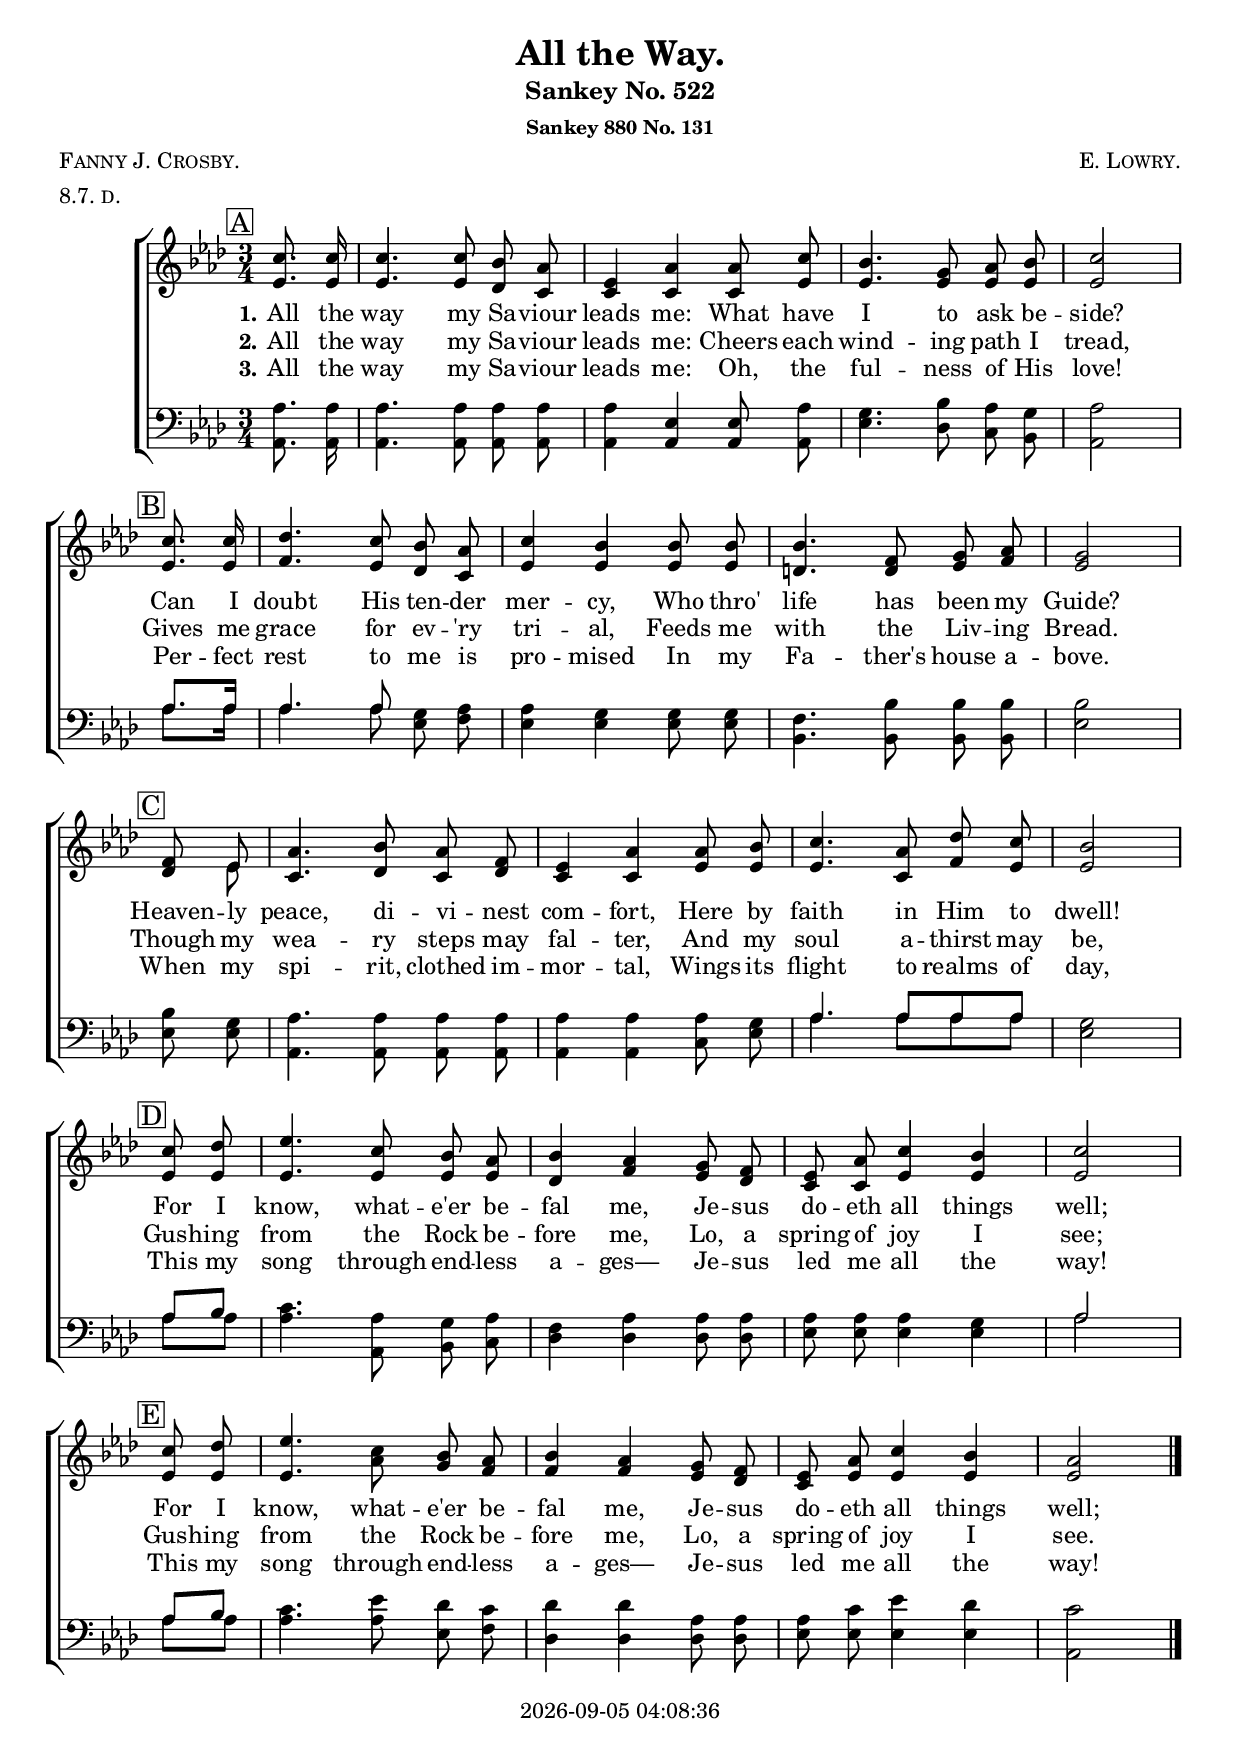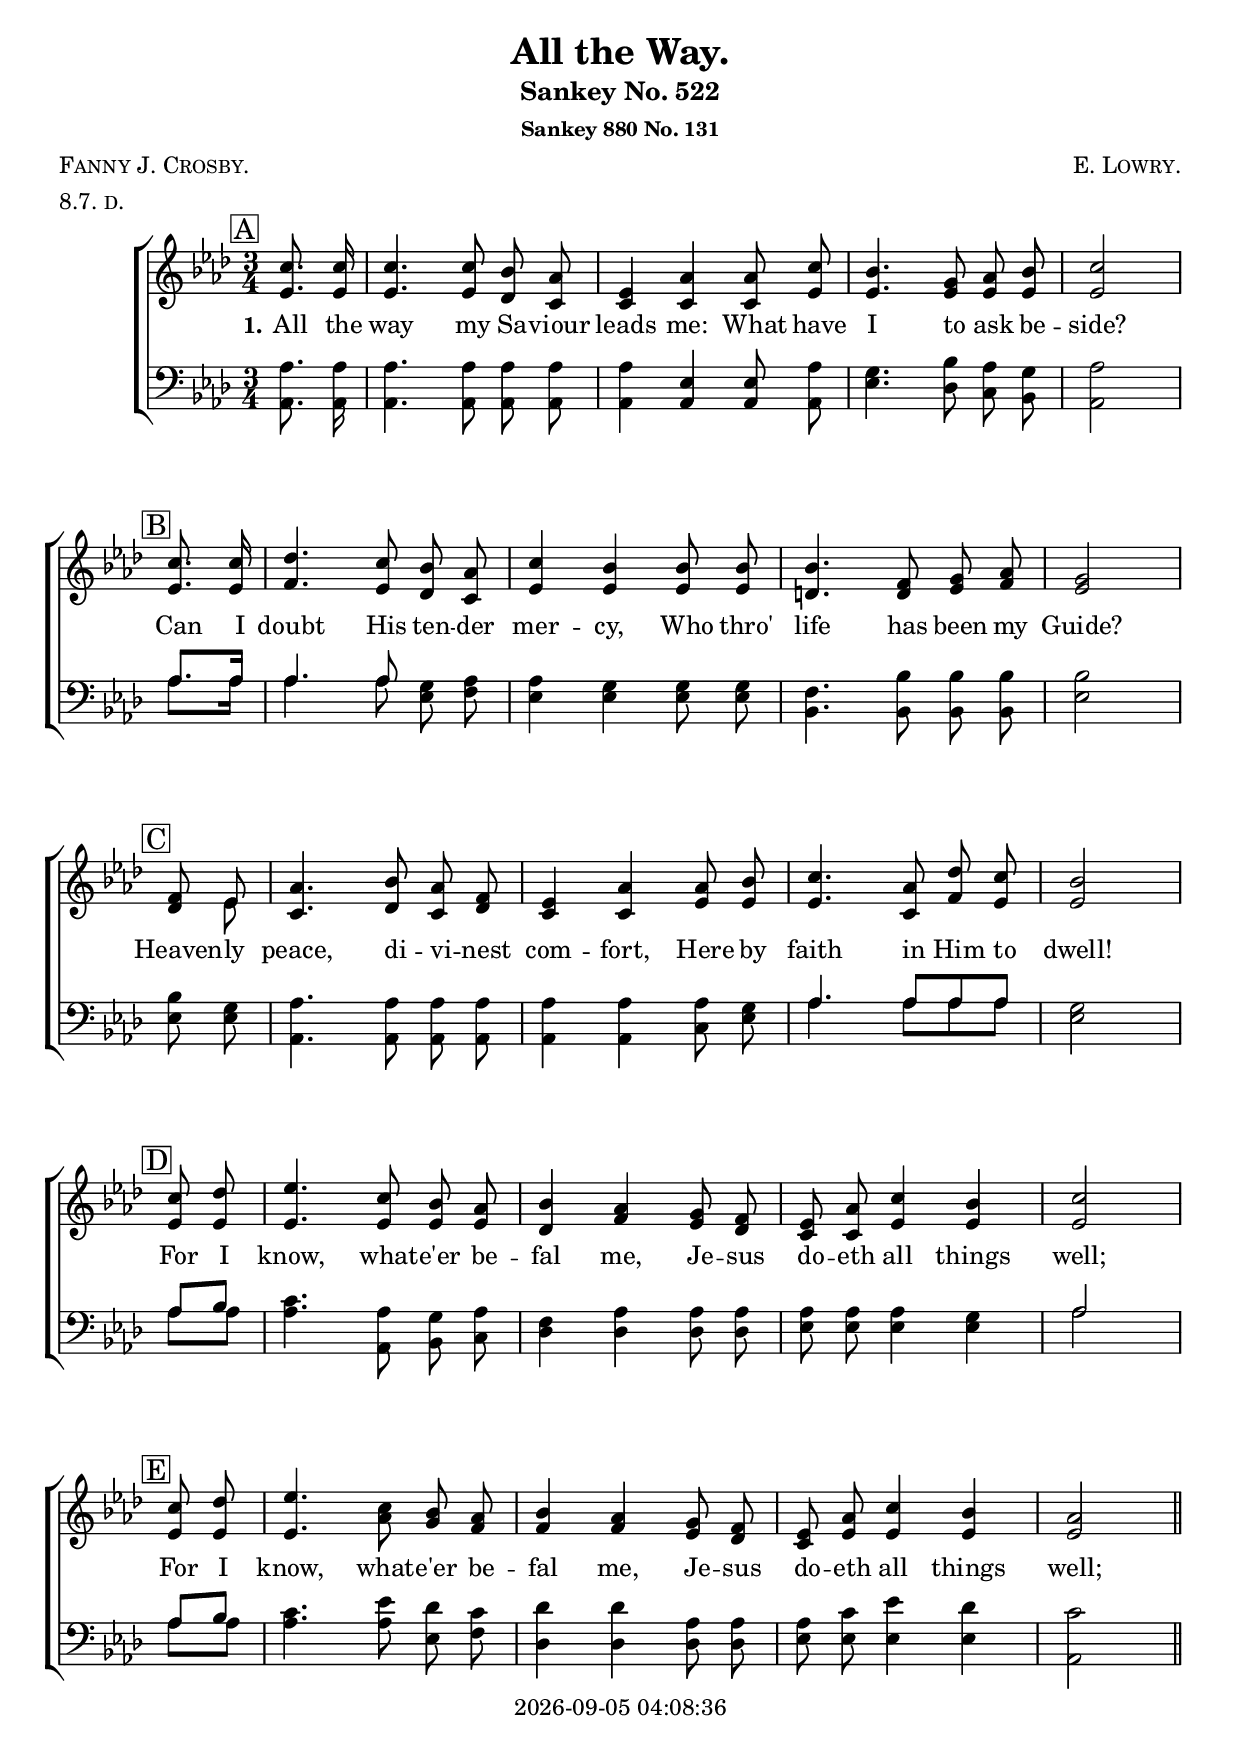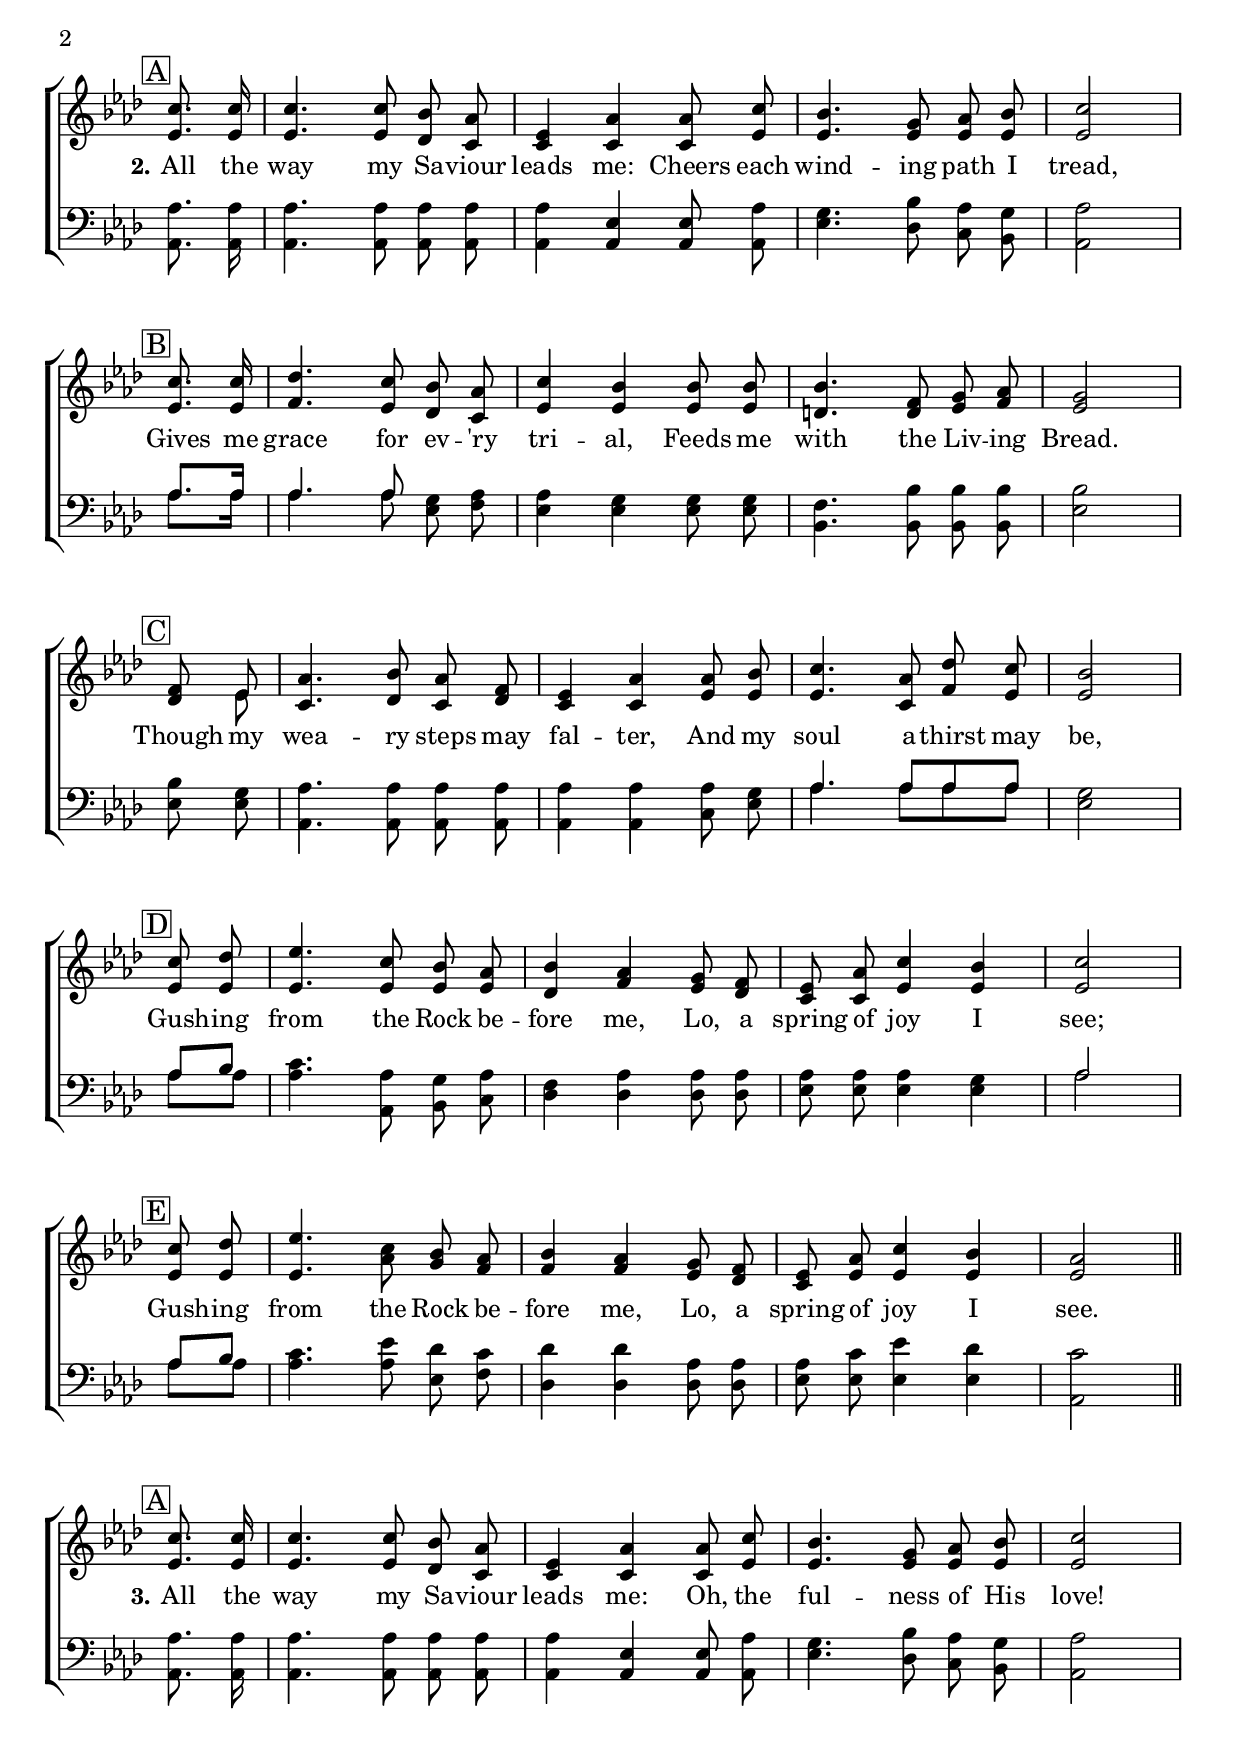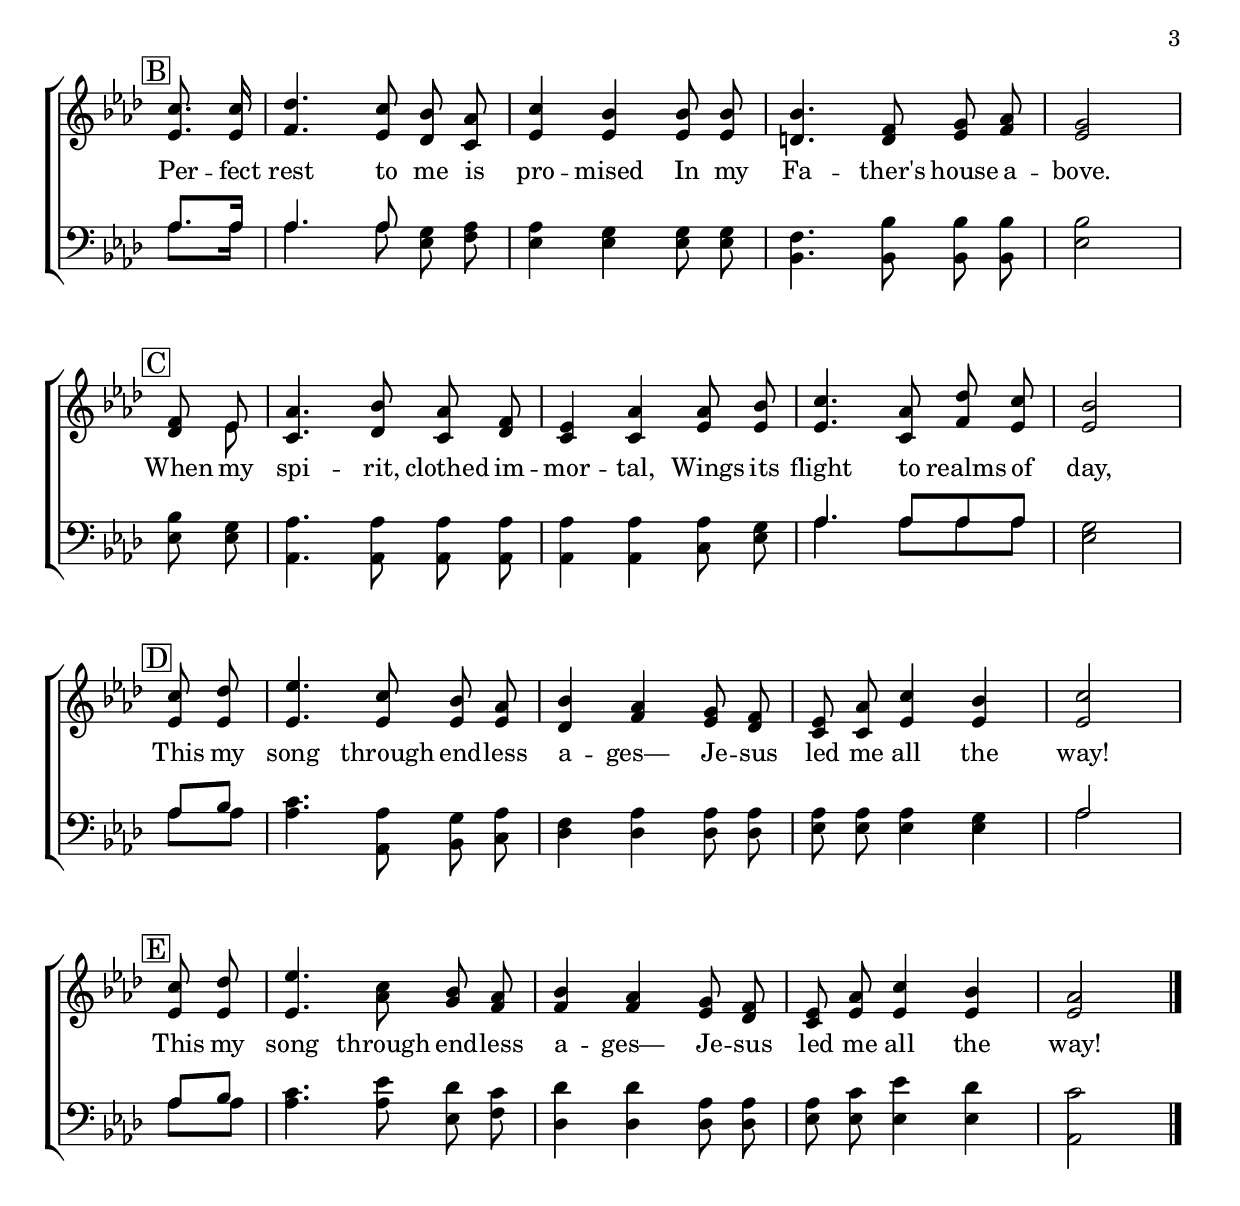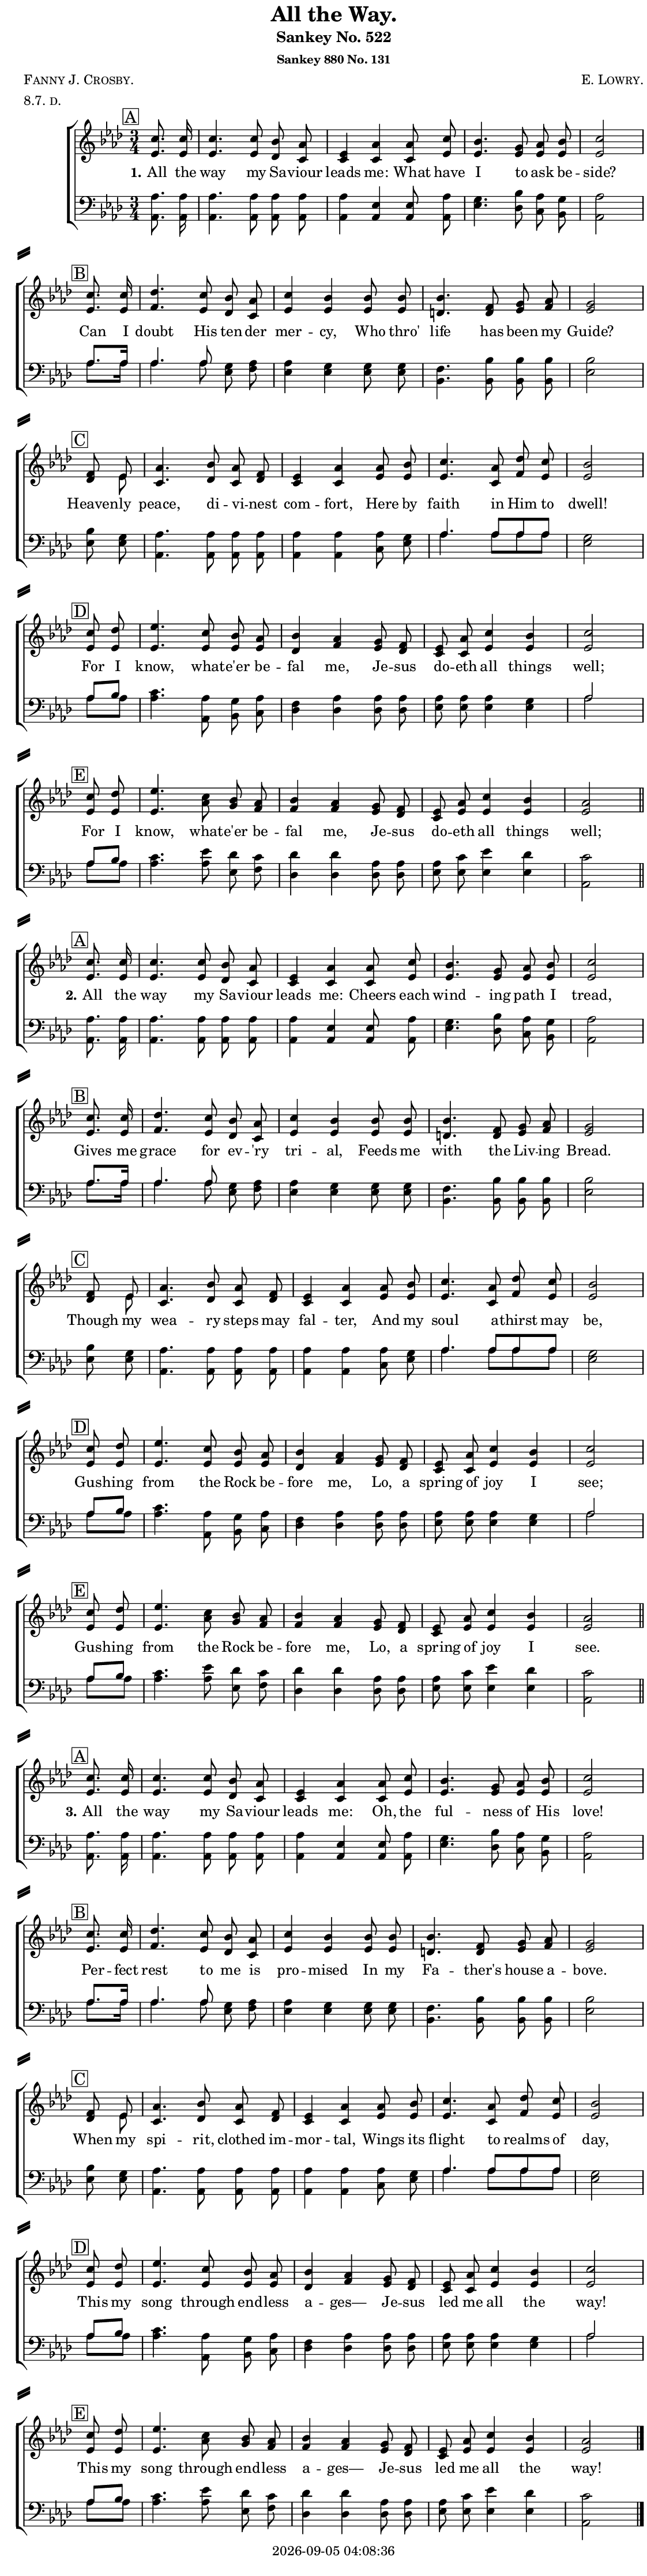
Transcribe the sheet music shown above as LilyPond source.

\version "2.22.1"

\include "articulate.ly"

today = #(strftime "%Y-%m-%d %H:%M:%S" (localtime (current-time)))

\header {
% centered at top
%  dedication  = "dedication"
  title       = "All the Way."
  subtitle    = "Sankey No. 522"
  subsubtitle = "Sankey 880 No. 131"
%  instrument  = "instrument"
  
% arrangement of following lines:
%
%  poet    composer
%  meter   arranger
%  piece       opus

  composer    = \markup\smallCaps "E. Lowry."
%  arranger    = "arranger"
%  opus        = "opus"

  poet        = \markup\smallCaps "Fanny J. Crosby."
  meter       = \markup\smallCaps "8.7. d."
%  piece       = \markup\smallCaps "piece"

% centered at bottom
% tagline     = "tagline" % default lilypond version
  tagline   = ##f
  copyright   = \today
}

global = {
  \key aes \major
  \time 3/4
  \partial 4
}

RehearsalTrack = {
% \set Score.currentBarNumber = #5
  \mark \markup { \box "A" } s4 s2.*3 s2
  \mark \markup { \box "B" } s4 s2.*3 s2
  \mark \markup { \box "C" } s4 s2.*3 s2
  \mark \markup { \box "D" } s4 s2.*3 s2
  \mark \markup { \box "E" } s4 s2.*3 s2
}

TempoTrack = {
  \set Score.tempoHideNote = ##t
  \tempo 4=120
}

nl = { \bar "||" \break }

soprano = \relative {
  \autoBeamOff
  c''8. 16 | 4. 8 bes aes | ees4 aes4 8 c | bes4. g8 aes bes | c2 \bar "|" \break 8. 16
  des4. c8 bes aes | c4 bes4 8 8 | 4. f8 g aes | g2 \bar "|" \break f8 ees |
  aes4. bes8 aes f | ees4 aes4 8 bes | c4. aes8 des c | bes2 \bar "|" \break c8 des |
  ees4. c8 bes aes | bes4 aes g8 f | ees aes c4 bes | c2 \bar "|" \break 8 des |
  ees4. c8 bes aes | bes4 aes g8 f | ees8 aes c4 bes | aes2
}

alto = \relative {
  \autoBeamOff
  ees'8. 16 | 4. 8 des c | 4 4 8 ees | 4. 8 8 8 | 2 8. 16 |
  f4. ees8 des c | ees4 4 8 8 | d4. 8 ees f | ees2 des8 ees |
  c4. des8 c des | c4 4 ees8 8 | 4. c8 f ees | ees2 8 8 |
  ees4. 8 8 8 | des4 f ees8 des | c8 8 ees4 4 | 2 8 8 |
  ees4. aes8 g f | 4 4 ees8 des | c ees8 4 4 | 2
}

tenor = \relative {
  \autoBeamOff
  aes8. 16 | 4. 8 8 8 | 4 ees4 8 aes | g4. bes8 aes g | aes2 8. 16 |
  aes4. 8 g aes | 4 g4 8 8 | f4. bes8 8 8 | 2 8 g |
  aes4. 8 8 8 | 4 4 8 g | aes4. 8 8 8 | g2 aes8 bes |
  c4. aes8 g aes | f4 aes4 8 8 | 8 8 4 g | aes2 8 bes |
  c4. ees8 des c | des4 4 aes8 8 | 8 c ees4 des | c2
}

bass = \relative {
  \autoBeamOff
  aes,8. 16 | 4. 8 8 8 | 4 4 8 8 | ees'4. des8 c bes | aes2 aes'8. 16 |
  aes4. 8 ees f | ees4 4 8 8 | bes4. 8 8 8 | ees2 8 8 |
  aes,4. 8 8 8 | 4 4 c8 ees | aes4. 8 8 8 | ees2 aes8 8 |
  aes4. aes,8 bes c | des4 4 8 8 | ees8 8 4 4 | aes2 8 8 |
  aes4. 8 ees f | des4 4 8 8 | ees8 8 4 4 | aes,2
}

nom  = {   \set ignoreMelismata = ##t }
yesm = { \unset ignoreMelismata       }

chorus = \lyricmode {
}

chorusMen = \lyricmode {
}

verses = 3

wordsOne = \lyricmode {
  \set stanza = "1."
  All the way my Sa -- viour leads me:
  What have I to ask be -- side?
  Can I doubt His ten -- der mer -- cy,
  Who thro' life has been my Guide?
  Heaven -- ly peace, di -- vi -- nest com -- fort,
  Here by faith in Him to dwell!
  For I know, what -- e'er be -- fal me,
  Je -- sus do -- eth all things well;
  For I know, what -- e'er be -- fal me,
  Je -- sus do -- eth all things well;
}
  
wordsTwo = \lyricmode {
  \set stanza = "2."
  All the way my Sa -- viour leads me:
  Cheers each wind -- ing path I tread,
  Gives me grace for ev -- 'ry tri -- al,
  Feeds me with the Liv -- ing Bread.
  Though my wea -- ry steps may fal -- ter,
  And my soul a -- thirst may be,
  Gush -- ing from the Rock be -- fore me,
  Lo, a spring of joy I see;
  Gush -- ing from the Rock be -- fore me,
  Lo, a spring of joy I see.
}
  
wordsThree = \lyricmode {
  \set stanza = "3."
  All the way my Sa -- viour leads me:
  Oh, the ful -- ness of His love!
  Per -- fect rest to me is pro -- mised
  In  my Fa -- ther's house a -- bove.
  When my spi -- rit, clothed im -- mor -- tal,
  Wings its flight to realms of day,
  This my song through end -- less a -- ges—
  Je -- sus led me all the way!
  This my song through end -- less a -- ges—
  Je -- sus led me all the way!
}
  
wordsMidi = \lyricmode {
  \set stanza = "1."
  "All " "the " "way " "my " Sa "viour " "leads " "me: "
  "\nWhat " "have " "I " "to " "ask " be "side? "
  "\nCan " "I " "doubt " "His " ten "der " mer "cy, "
  "\nWho " "thro' " "life " "has " "been " "my " "Guide? "
  "\nHeaven" "ly " "peace, " di vi "nest " com "fort, "
  "\nHere " "by " "faith " "in " "Him " "to " "dwell! "
  "\nFor " "I " "know, " what "e'er " be "fal " "me, "
  "\nJe" "sus " do "eth " "all " "things " "well; "
  "\nFor " "I " "know, " what "e'er " be "fal " "me, "
  "\nJe" "sus " do "eth " "all " "things " "well.\n"

  \set stanza = "2."
  "\nAll " "the " "way " "my " Sa "viour " "leads " "me: "
  "\nCheers " "each " wind "ing " "path " "I " "tread, "
  "\nGives " "me " "grace " "for " ev "'ry " tri "al, "
  "\nFeeds " "me " "with " "the " Liv "ing " "Bread. "
  "\nThough " "my " wea "ry " "steps " "may " fal "ter, "
  "\nAnd " "my " "soul " a "thirst " "may " "be, "
  "\nGush" "ing " "from " "the " "Rock " be "fore " "me, "
  "\nLo, " "a " "spring " "of " "joy " "I " "see; "
  "\nGush" "ing " "from " "the " "Rock " be "fore " "me, "
  "\nLo, " "a " "spring " "of " "joy " "I " "see.\n"

  \set stanza = "3."
  "\nAll " "the " "way " "my " Sa "viour " "leads " "me: "
  "\nOh, " "the " ful "ness " "of " "His " "love! "
  "\nPer" "fect " "rest " "to " "me " "is " pro "mised "
  "\nIn "  "my " Fa "ther's " "house " a "bove. "
  "\nWhen " "my " spi "rit, " "clothed " im mor "tal, "
  "\nWings " "its " "flight " "to " "realms " "of " "day, "
  "\nThis " "my " "song " "through " end "less " a "ges— "
  "\nJe" "sus " "led " "me " "all " "the " "way! "
  "\nThis " "my " "song " "through " end "less " a "ges— "
  "\nJe" "sus " "led " "me " "all " "the " "way! "
}

wordsMidiMen = \lyricmode {
}

\book {
  \bookOutputSuffix "midi"
  \score {
%    \articulate
        \new ChoirStaff <<
                                % Soprano staff
          \new Staff = soprano
          <<
            \new Voice { \repeat unfold \verses \TempoTrack     }
            \new Voice { \global \repeat unfold \verses \soprano \bar "|." }
            \addlyrics \wordsMidi
          >>
                                % Alto staff
          \new Staff = alto
          <<
            \new Voice { \global \repeat unfold \verses { \alto \nl } \bar "|." }
          >>
                                % Tenor staff
          \new Staff = tenor
          <<
            \clef "treble_8"
            \new Voice { \global \repeat unfold \verses \tenor }
            \addlyrics \wordsMidiMen
          >>
                                % Bass staff
          \new Staff = bass
          <<
            \clef "bass"
            \new Voice { \global \repeat unfold \verses \bass }
          >>
        >>
    \midi {}
  }
}

#(set-global-staff-size 19)

\book {
  \bookOutputSuffix "repeat"
  \score {
        \new ChoirStaff <<
                                  % Joint soprano/alto staff
          \new Staff = women \with { printPartCombineTexts = ##f }
          <<
            \new Voice \RehearsalTrack
            \new Voice \TempoTrack
            \new NullVoice = "aligner" \soprano
            \new Voice \partCombine #'(2 . 88) { \global \soprano \bar "|." } { \global \alto }
            \new Lyrics \lyricsto "aligner" { \wordsOne \chorus }
            \new Lyrics \lyricsto "aligner"   \wordsTwo
            \new Lyrics \lyricsto "aligner"   \wordsThree
          >>
                                  % Joint tenor/bass staff
          \new Staff = men \with { printPartCombineTexts = ##f }
          <<
            \clef "bass"
            \new Voice \partCombine #'(2 . 88) { \global \tenor } { \global \bass }
            \new NullVoice = alignerT { \tenor }
          >>
          \new Lyrics \with {alignAboveContext = men} \lyricsto alignerT \chorusMen
        >>
    \layout {
      indent = 1.5\cm
      \pointAndClickOff
      \context {
        \Staff \RemoveAllEmptyStaves
      }
    }
  }
}

#(set-global-staff-size 20)

singlescore = {
        \new ChoirStaff <<
                                  % Joint soprano/alto staff
          \new Staff = women \with { printPartCombineTexts = ##f }
          <<
            \new Voice { \repeat unfold \verses \RehearsalTrack }
            \new Voice { \repeat unfold \verses \TempoTrack }
            \new NullVoice = "aligner" { \repeat unfold \verses \soprano }
            \new Voice \partCombine #'(2 . 88) { \global \repeat unfold \verses \soprano \bar "|." }
                                    { \global \repeat unfold \verses { \alto \nl } \bar "|." }
            \new Lyrics \lyricsto "aligner" { \wordsOne   \chorus
                                              \wordsTwo   \chorus
                                              \wordsThree \chorus
                                            }
          >>
                                  % Joint tenor/bass staff
          \new Staff = men \with { printPartCombineTexts = ##f }
          <<
            \clef "bass"
            \new Voice \partCombine #'(2 . 88) { \global \repeat unfold \verses \tenor }
                                    { \global \repeat unfold \verses \bass }
            \new NullVoice = alignerT { \repeat unfold \verses \tenor }
          >>
          \new Lyrics \with {alignAboveContext = men} \lyricsto alignerT { \repeat unfold \verses \chorusMen }
        >>
}

\book {
  \bookOutputSuffix "single"
  \score {
    \singlescore
    \layout {
      indent = 1.5\cm
      \pointAndClickOff
      \context {
        \Staff \RemoveAllEmptyStaves
      }
    }
  }
}

\book {
  \bookOutputSuffix "singlepage"
  \paper {
    top-margin = 0
    left-margin = 7
    right-margin = 1
    paper-width = 190\mm
    page-breaking = #ly:one-page-breaking
    system-system-spacing.basic-distance = #15
    system-separator-markup = \slashSeparator
  }
  \score {
    \singlescore
    \layout {
      indent = 1.5\cm
      \pointAndClickOff
      \context {
        \Staff \RemoveAllEmptyStaves
      }
    }
  }
}
